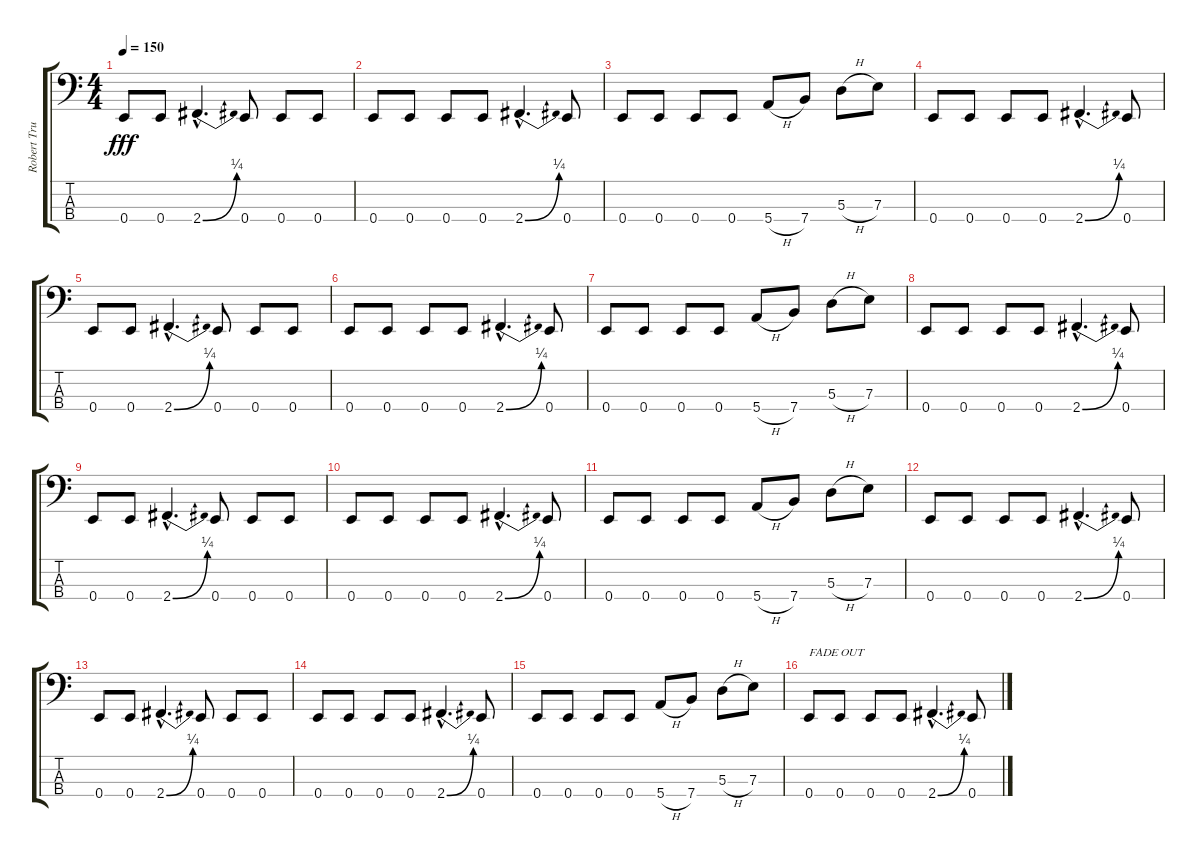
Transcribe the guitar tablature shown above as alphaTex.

\track ("Robert Trujillo" "Robert Tru") {instrument electricbassfinger}
\staff {score tabs}
\tuning (G2 D2 A1 E1) {hide}
\ts (4 4)
\tempo 150
\clef f4
\ks c
0.4.8{dy fff} 0.4.8 2.4{be (bend 0 0 60 1) hac}.4{d} 0.4.8 0.4.8 0.4.8 |
0.4.8 0.4.8 0.4.8 0.4.8 2.4{be (bend 0 0 60 1) hac}.4{d} 0.4.8 |
0.4.8 0.4.8 0.4.8 0.4.8 5.4{h}.8 7.4.8 5.3{h}.8 7.3.8 |
0.4.8 0.4.8 0.4.8 0.4.8 2.4{be (bend 0 0 60 1) hac}.4{d} 0.4.8 |
0.4.8 0.4.8 2.4{be (bend 0 0 60 1) hac}.4{d} 0.4.8 0.4.8 0.4.8 |
0.4.8 0.4.8 0.4.8 0.4.8 2.4{be (bend 0 0 60 1) hac}.4{d} 0.4.8 |
0.4.8 0.4.8 0.4.8 0.4.8 5.4{h}.8 7.4.8 5.3{h}.8 7.3.8 |
0.4.8 0.4.8 0.4.8 0.4.8 2.4{be (bend 0 0 60 1) hac}.4{d} 0.4.8 |
0.4.8 0.4.8 2.4{be (bend 0 0 60 1) hac}.4{d} 0.4.8 0.4.8 0.4.8 |
0.4.8 0.4.8 0.4.8 0.4.8 2.4{be (bend 0 0 60 1) hac}.4{d} 0.4.8 |
0.4.8 0.4.8 0.4.8 0.4.8 5.4{h}.8 7.4.8 5.3{h}.8 7.3.8 |
0.4.8 0.4.8 0.4.8 0.4.8 2.4{be (bend 0 0 60 1) hac}.4{d} 0.4.8 |
0.4.8 0.4.8 2.4{be (bend 0 0 60 1) hac}.4{d} 0.4.8 0.4.8 0.4.8 |
0.4.8 0.4.8 0.4.8 0.4.8 2.4{be (bend 0 0 60 1) hac}.4{d} 0.4.8 |
0.4.8 0.4.8 0.4.8 0.4.8 5.4{h}.8 7.4.8 5.3{h}.8 7.3.8 |
0.4.8{txt "FADE OUT"} 0.4.8 0.4.8 0.4.8 2.4{be (bend 0 0 60 1) hac}.4{d} 0.4.8
